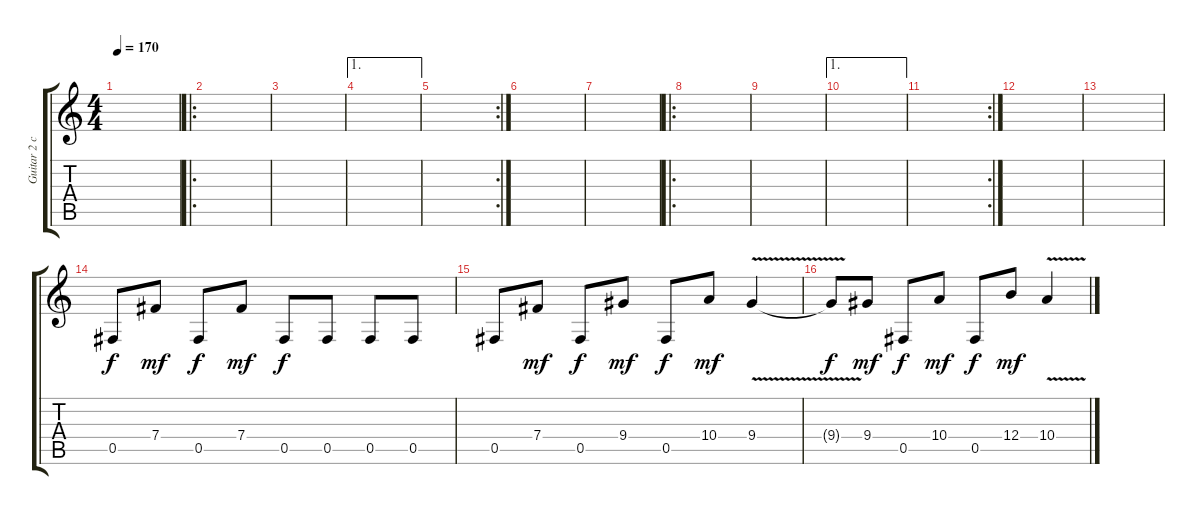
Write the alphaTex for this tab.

\track ("Guitar 2 clean" "Guitar 2 c") {instrument acousticguitarsteel}
\staff {score tabs}
\tuning (Db4 Ab3 E3 B2 Gb2 B1) {hide}
\ts (4 4)
\tempo 170
\clef g2
\ks c
|
\ro
|
|
\ae 1
|
\rc 2
|
|
|
\ro
|
|
\ae 1
|
\rc 2
|
|
|
0.5.8 7.4.8{dy mf} 0.5.8{dy f} 7.4.8{dy mf} 0.5.8{dy f} 0.5.8 0.5.8 0.5.8 |
0.5.8 7.4.8{dy mf} 0.5.8{dy f} 9.4.8{dy mf} 0.5.8{dy f} 10.4.8{dy mf} 9.4{v}.4 |
9.4{t}.8{dy f} 9.4.8{dy mf} 0.5.8{dy f} 10.4.8{dy mf} 0.5.8{dy f} 12.4.8{dy mf} 10.4{v}.4
